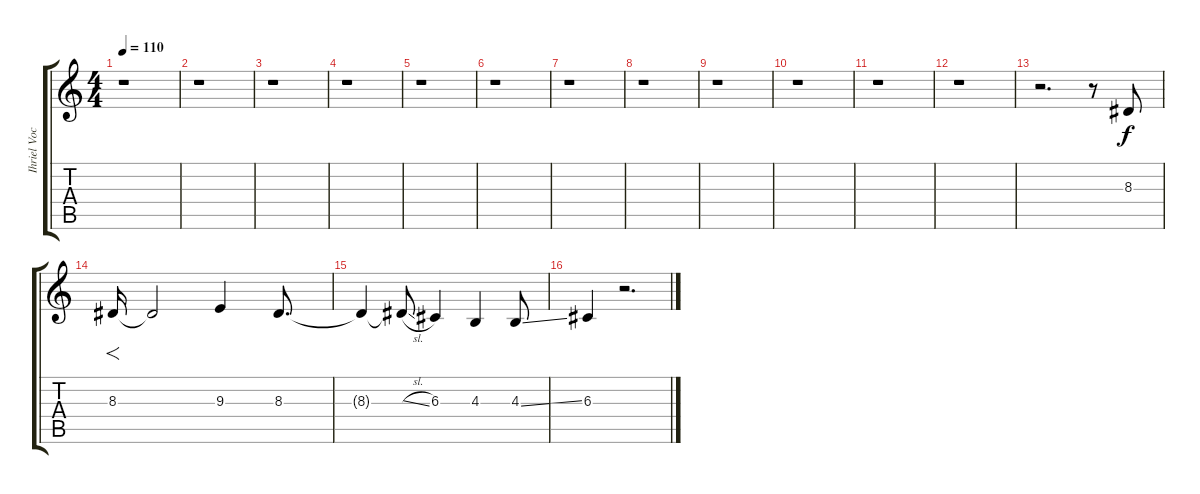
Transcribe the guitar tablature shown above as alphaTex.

\track ("Ihriel Vocal" "Ihriel Voc") {instrument synthvoice}
\staff {score tabs}
\tuning (E4 B3 G3 D3 A2 E2) {hide}
\ts (4 4)
\tempo 110
\clef g2
\ks c
r.1{dy f} |
r.1 |
r.1 |
r.1 |
r.1 |
r.1 |
r.1 |
r.1 |
r.1 |
r.1 |
r.1 |
r.1 |
r.2{d} r.8 8.3.8 |
8.3.16{f} 8.3{t}.2 9.3.4 8.3.8{d} |
8.3{t}.4 8.3{sl t}.8 6.3.4 4.3.4 4.3{ss}.8 |
6.3.4 r.2{d}
